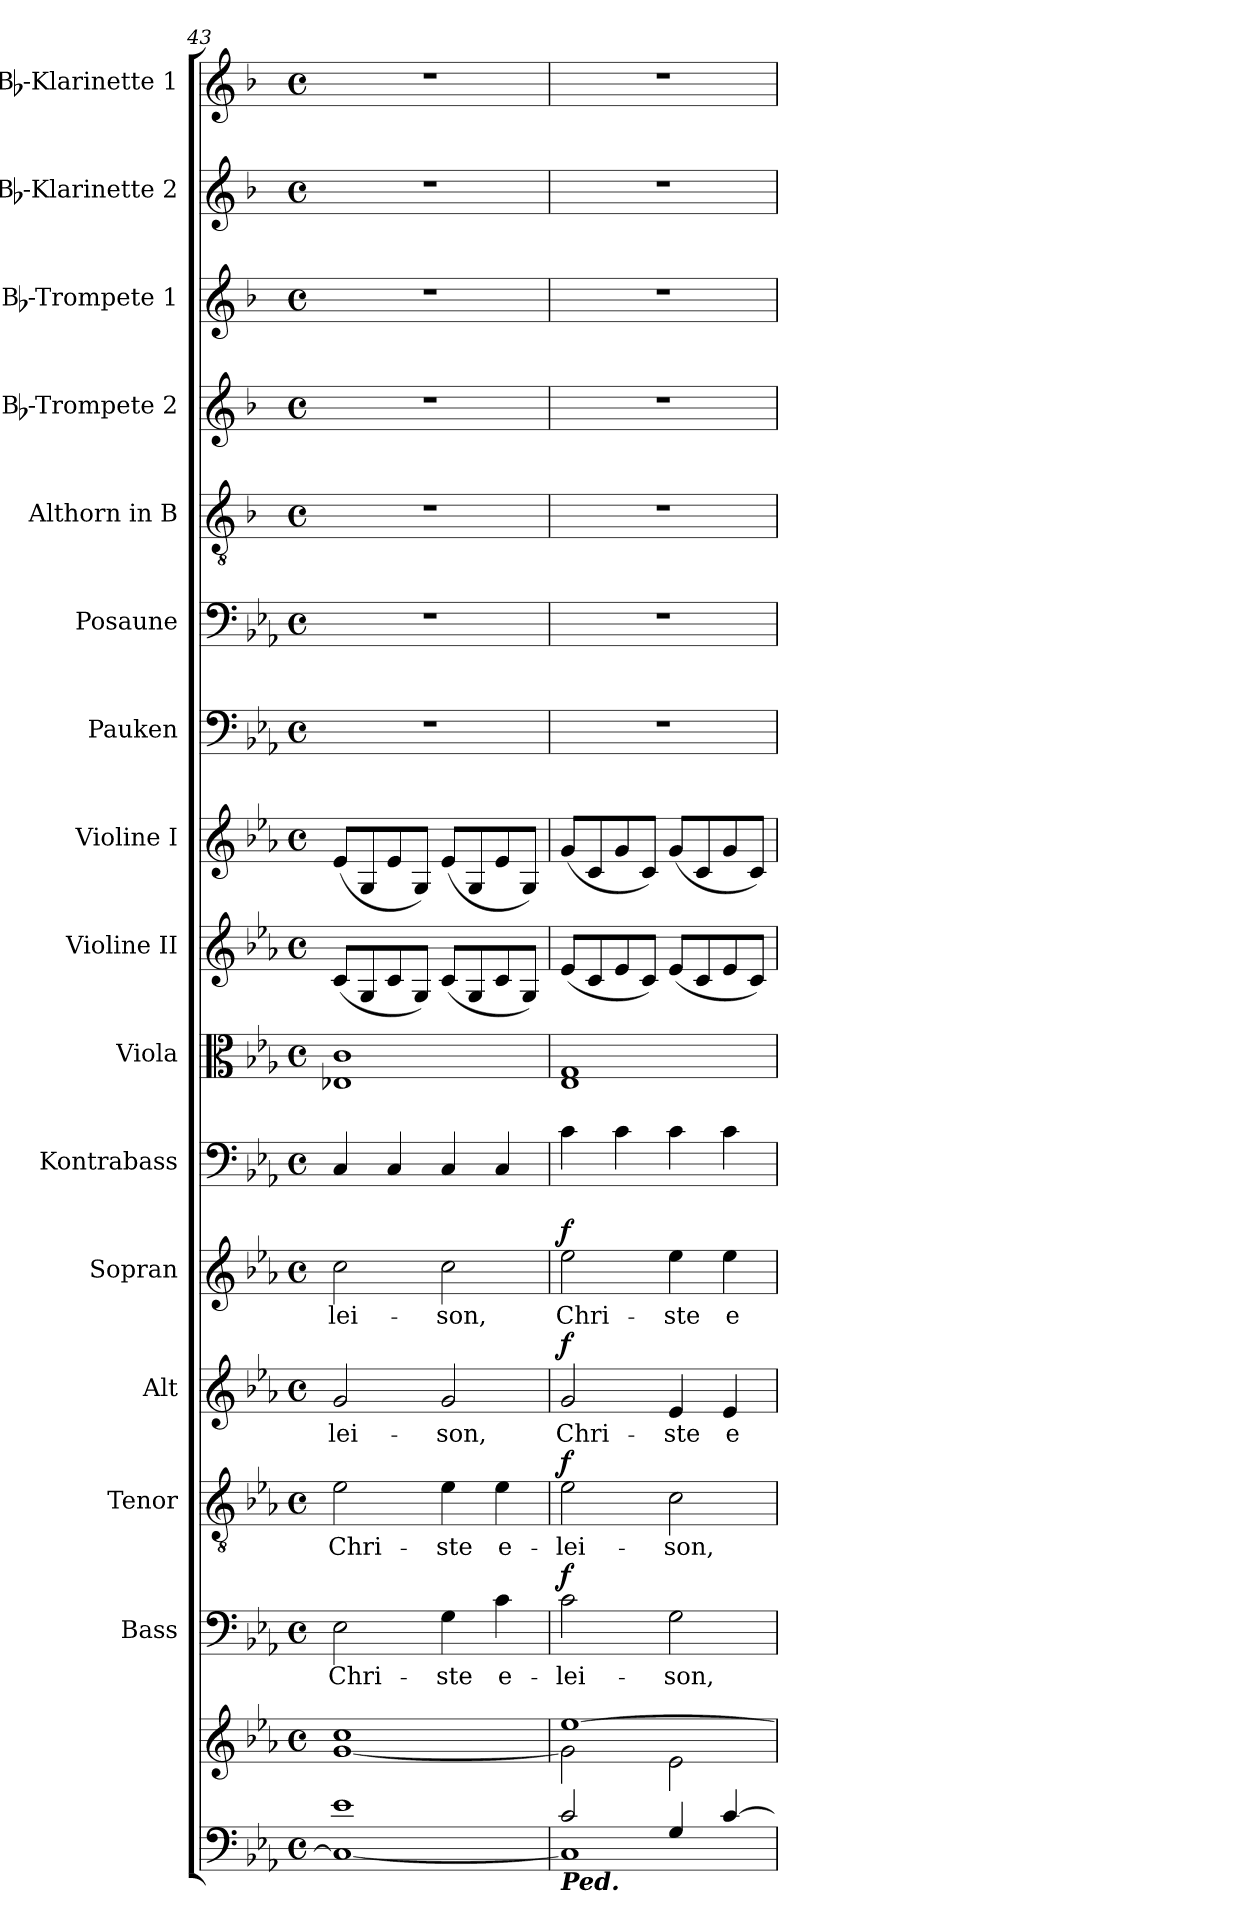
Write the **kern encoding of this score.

**kern	**kern	**kern	**text	**dynam	**kern	**text	**dynam	**kern	**text	**dynam	**kern	**text	**dynam	**kern	**kern	**kern	**kern	**kern	**kern	**kern	**kern	**kern	**kern	**kern
*part16	*part16	*part15	*part15	*part15	*part14	*part14	*part14	*part13	*part13	*part13	*part12	*part12	*part12	*part11	*part10	*part9	*part8	*part7	*part6	*part5	*part4	*part3	*part2	*part1
*staff17	*staff16	*staff15	*staff15	*staff15	*staff14	*staff14	*staff14	*staff13	*staff13	*staff13	*staff12	*staff12	*staff12	*staff11	*staff10	*staff9	*staff8	*staff7	*staff6	*staff5	*staff4	*staff3	*staff2	*staff1
*	*	*I"Bass	*	*	*I"Tenor	*	*	*I"Alt	*	*	*I"Sopran	*	*	*I"Kontrabass	*I"Viola	*I"Violine II	*I"Violine I	*I"Pauken	*I"Posaune	*I"Althorn in B	*I"Bb-Trompete 2	*I"Bb-Trompete 1	*I"Bb-Klarinette 2	*I"Bb-Klarinette 1
*	*	*I'B.	*	*	*I'T.	*	*	*I'A.	*	*	*I'S.	*	*	*I'Kb.	*I'Vla.	*I'Vl. II	*I'Vl. I	*I'Pk.	*I'Pos.	*	*I'Bb Trp. 2	*I'Bb Trp. 1	*I'Bb Kl. 2	*I'Bb Kl. 1
*clefF4	*clefG2	*clefF4	*	*	*clefGv2	*	*	*clefG2	*	*	*clefG2	*	*	*clefF4	*clefC3	*clefG2	*clefG2	*clefF4	*clefF4	*clefGv2	*clefG2	*clefG2	*clefG2	*clefG2
*	*	*	*	*	*	*	*	*	*	*	*	*	*	*ITrd7c12	*	*	*	*	*	*ITrd1c2	*ITrd1c2	*ITrd1c2	*ITrd1c2	*ITrd1c2
*k[b-e-a-]	*k[b-e-a-]	*k[b-e-a-]	*	*	*k[b-e-a-]	*	*	*k[b-e-a-]	*	*	*k[b-e-a-]	*	*	*k[b-e-a-]	*k[b-e-a-]	*k[b-e-a-]	*k[b-e-a-]	*k[b-e-a-]	*k[b-e-a-]	*k[b-e-a-]	*k[b-e-a-]	*k[b-e-a-]	*k[b-e-a-]	*k[b-e-a-]
*E-:	*E-:	*E-:	*	*	*E-:	*	*	*E-:	*	*	*E-:	*	*	*E-:	*E-:	*E-:	*E-:	*E-:	*E-:	*E-:	*E-:	*E-:	*E-:	*E-:
*M4/4	*M4/4	*M4/4	*	*	*M4/4	*	*	*M4/4	*	*	*M4/4	*	*	*M4/4	*M4/4	*M4/4	*M4/4	*M4/4	*M4/4	*M4/4	*M4/4	*M4/4	*M4/4	*M4/4
*met(c)	*met(c)	*met(c)	*	*	*met(c)	*	*	*met(c)	*	*	*met(c)	*	*	*met(c)	*met(c)	*met(c)	*met(c)	*met(c)	*met(c)	*met(c)	*met(c)	*met(c)	*met(c)	*met(c)
=43	=43	=43	=43	=43	=43	=43	=43	=43	=43	=43	=43	=43	=43	=43	=43	=43	=43	=43	=43	=43	=43	=43	=43	=43
*^	*^	*	*	*	*	*	*	*	*	*	*	*	*	*	*	*	*	*	*	*	*	*	*	*
!	!	!	!	!	!LO:LY:b	!	!	!LO:LY:b	!	!	!LO:LY:b	!	!	!LO:LY:b	!	!	!	!	!	!	!	!	!	!	!	!
1e-	1C_	1cc	[<1g	2E-\	Chri-	.	2e-\	Chri-	.	2g/	-lei-	.	2cc\	-lei-	.	4CC/	1E-X 1c	(<8c/L	(<8e-/L	1r	1r	1r	1r	1r	1r	1r
.	.	.	.	.	.	.	.	.	.	.	.	.	.	.	.	.	.	8G/	8G/	.	.	.	.	.	.	.
.	.	.	.	.	.	.	.	.	.	.	.	.	.	.	.	4CC/	.	8c/	8e-/	.	.	.	.	.	.	.
.	.	.	.	.	.	.	.	.	.	.	.	.	.	.	.	.	.	8G/J)	8G/J)	.	.	.	.	.	.	.
!	!	!	!	!	!LO:LY:b	!	!	!LO:LY:b	!	!	!LO:LY:b	!	!	!LO:LY:b	!	!	!	!	!	!	!	!	!	!	!	!
.	.	.	.	4G\	-ste	.	4e-\	-ste	.	2g/	-son,	.	2cc\	-son,	.	4CC/	.	(<8c/L	(<8e-/L	.	.	.	.	.	.	.
.	.	.	.	.	.	.	.	.	.	.	.	.	.	.	.	.	.	8G/	8G/	.	.	.	.	.	.	.
!	!	!	!	!	!LO:LY:b	!	!	!LO:LY:b	!	!	!	!	!	!	!	!	!	!	!	!	!	!	!	!	!	!
.	.	.	.	4c\	e-	.	4e-\	e-	.	.	.	.	.	.	.	4CC/	.	8c/	8e-/	.	.	.	.	.	.	.
.	.	.	.	.	.	.	.	.	.	.	.	.	.	.	.	.	.	8G/J)	8G/J)	.	.	.	.	.	.	.
!!LO:PB:g=z
=44	=44	=44	=44	=44	=44	=44	=44	=44	=44	=44	=44	=44	=44	=44	=44	=44	=44	=44	=44	=44	=44	=44	=44	=44	=44	=44
!LO:TX:b:Bi:t=Ped.	!	!	!	!	!	!	!	!	!	!	!	!	!	!	!	!	!	!	!	!	!	!	!	!	!	!
!	!	!	!	!	!LO:LY:b	!LO:DY:a	!	!LO:LY:b	!LO:DY:a	!	!LO:LY:b	!LO:DY:a	!	!LO:LY:b	!LO:DY:a	!	!	!	!	!	!	!	!	!	!	!
2c/	1C]	[>1ee-	2g\]	2c\	-lei-	f	2e-\	-lei-	f	2g/	Chri-	f	2ee-\	Chri-	f	4C\	1E- 1G	(<8e-/L	(<8g/L	1r	1r	1r	1r	1r	1r	1r
.	.	.	.	.	.	.	.	.	.	.	.	.	.	.	.	.	.	8c/	8c/	.	.	.	.	.	.	.
.	.	.	.	.	.	.	.	.	.	.	.	.	.	.	.	4C\	.	8e-/	8g/	.	.	.	.	.	.	.
.	.	.	.	.	.	.	.	.	.	.	.	.	.	.	.	.	.	8c/J)	8c/J)	.	.	.	.	.	.	.
!	!	!	!	!	!LO:LY:b	!	!	!LO:LY:b	!	!	!LO:LY:b	!	!	!LO:LY:b	!	!	!	!	!	!	!	!	!	!	!	!
4G/	.	.	2e-\	2G\	-son,	.	2c\	-son,	.	4e-/	-ste	.	4ee-\	-ste	.	4C\	.	(<8e-/L	(<8g/L	.	.	.	.	.	.	.
.	.	.	.	.	.	.	.	.	.	.	.	.	.	.	.	.	.	8c/	8c/	.	.	.	.	.	.	.
!	!	!	!	!	!	!	!	!	!	!	!LO:LY:b	!	!	!LO:LY:b	!	!	!	!	!	!	!	!	!	!	!	!
[>4c/	.	.	.	.	.	.	.	.	.	4e-/	e-	.	4ee-\	e-	.	4C\	.	8e-/	8g/	.	.	.	.	.	.	.
.	.	.	.	.	.	.	.	.	.	.	.	.	.	.	.	.	.	8c/J)	8c/J)	.	.	.	.	.	.	.
*v	*v	*	*	*	*	*	*	*	*	*	*	*	*	*	*	*	*	*	*	*	*	*	*	*	*	*
*	*v	*v	*	*	*	*	*	*	*	*	*	*	*	*	*	*	*	*	*	*	*	*	*	*	*
=	=	=	=	=	=	=	=	=	=	=	=	=	=	=	=	=	=	=	=	=	=	=	=	=
*-	*-	*-	*-	*-	*-	*-	*-	*-	*-	*-	*-	*-	*-	*-	*-	*-	*-	*-	*-	*-	*-	*-	*-	*-
